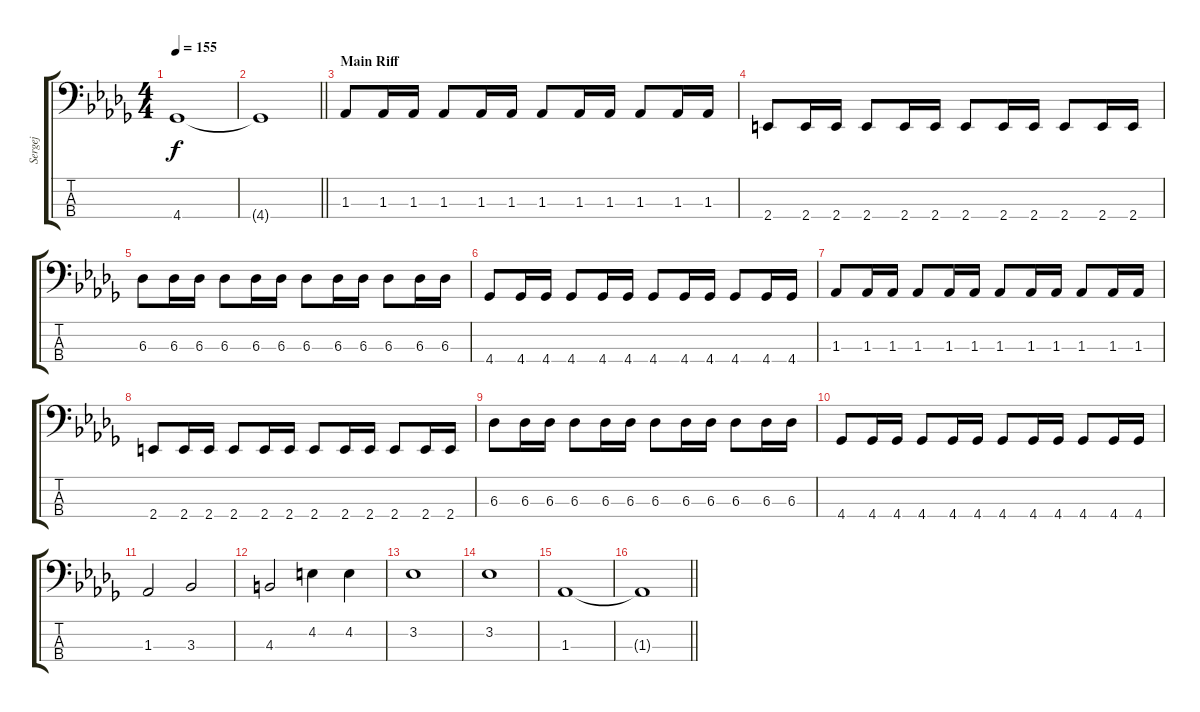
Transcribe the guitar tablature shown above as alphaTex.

\track ("Sergej" "Sergej") {instrument electricbasspick}
\staff {score tabs}
\tuning (F2 C2 G1 D1) {hide}
\ts (4 4)
\tempo 155
\clef f4
\ks db
4.4{t}.1{dy f} |
\barLineRight lightlight
4.4{t}.1 |
\section ("" "Main Riff")
1.3.8 1.3.16 1.3.16 1.3.8 1.3.16 1.3.16 1.3.8 1.3.16 1.3.16 1.3.8 1.3.16 1.3.16 |
2.4.8 2.4.16 2.4.16 2.4.8 2.4.16 2.4.16 2.4.8 2.4.16 2.4.16 2.4.8 2.4.16 2.4.16 |
6.3.8 6.3.16 6.3.16 6.3.8 6.3.16 6.3.16 6.3.8 6.3.16 6.3.16 6.3.8 6.3.16 6.3.16 |
4.4.8 4.4.16 4.4.16 4.4.8 4.4.16 4.4.16 4.4.8 4.4.16 4.4.16 4.4.8 4.4.16 4.4.16 |
1.3.8 1.3.16 1.3.16 1.3.8 1.3.16 1.3.16 1.3.8 1.3.16 1.3.16 1.3.8 1.3.16 1.3.16 |
2.4.8 2.4.16 2.4.16 2.4.8 2.4.16 2.4.16 2.4.8 2.4.16 2.4.16 2.4.8 2.4.16 2.4.16 |
6.3.8 6.3.16 6.3.16 6.3.8 6.3.16 6.3.16 6.3.8 6.3.16 6.3.16 6.3.8 6.3.16 6.3.16 |
4.4.8 4.4.16 4.4.16 4.4.8 4.4.16 4.4.16 4.4.8 4.4.16 4.4.16 4.4.8 4.4.16 4.4.16 |
1.3.2 3.3.2 |
4.3.2 4.2.4 4.2.4 |
3.2.1 |
3.2.1 |
1.3.1 |
\barLineRight lightlight
1.3{t}.1
